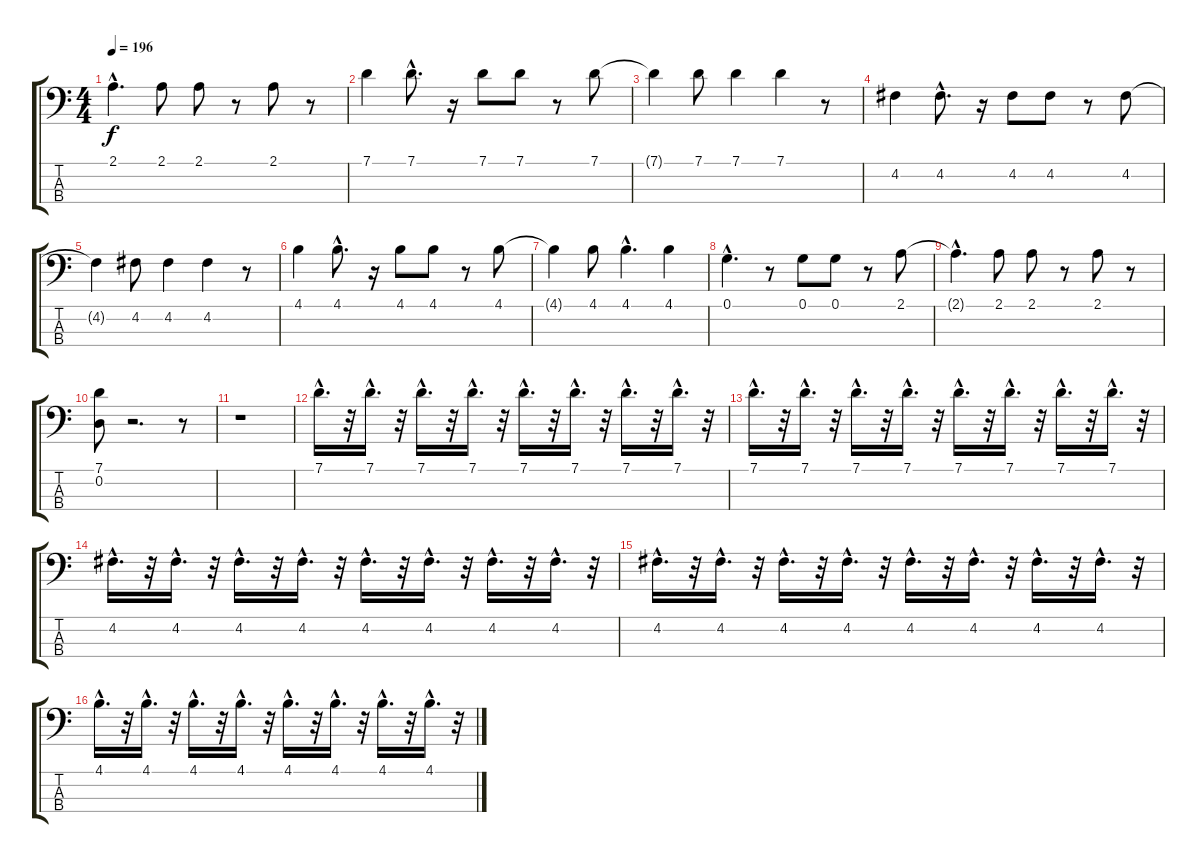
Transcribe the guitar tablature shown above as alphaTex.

\track "" {instrument electricbassfinger}
\staff {score tabs}
\tuning (G2 D2 A1 E1) {hide}
\ts (4 4)
\tempo 196
\clef f4
\ks c
2.1{hac t}.4{d dy f} 2.1.8 2.1.8 r.8 2.1.8 r.8 |
7.1.4 7.1{hac}.8{d} r.16 7.1.8 7.1.8 r.8 7.1.8 |
7.1{t}.4 7.1.8 7.1.4 7.1.4 r.8 |
4.2.4 4.2{hac}.8{d} r.16 4.2.8 4.2.8 r.8 4.2.8 |
4.2{t}.4 4.2.8 4.2.4 4.2.4 r.8 |
4.1.4 4.1{hac}.8{d} r.16 4.1.8 4.1.8 r.8 4.1.8 |
4.1{t}.4 4.1.8 4.1{hac}.4{d} 4.1.4 |
0.1{hac}.4{d} r.8 0.1.8 0.1.8 r.8 2.1.8 |
2.1{hac t}.4{d} 2.1.8 2.1.8 r.8 2.1.8 r.8 |
(7.1 0.2).8 r.2{d} r.8 |
r.1 |
7.1{hac}.16{d} r.32 7.1{hac}.16{d} r.32 7.1{hac}.16{d} r.32 7.1{hac}.16{d} r.32 7.1{hac}.16{d} r.32 7.1{hac}.16{d} r.32 7.1{hac}.16{d} r.32 7.1{hac}.16{d} r.32 |
7.1{hac}.16{d} r.32 7.1{hac}.16{d} r.32 7.1{hac}.16{d} r.32 7.1{hac}.16{d} r.32 7.1{hac}.16{d} r.32 7.1{hac}.16{d} r.32 7.1{hac}.16{d} r.32 7.1{hac}.16{d} r.32 |
4.2{hac}.16{d} r.32 4.2{hac}.16{d} r.32 4.2{hac}.16{d} r.32 4.2{hac}.16{d} r.32 4.2{hac}.16{d} r.32 4.2{hac}.16{d} r.32 4.2{hac}.16{d} r.32 4.2{hac}.16{d} r.32 |
4.2{hac}.16{d} r.32 4.2{hac}.16{d} r.32 4.2{hac}.16{d} r.32 4.2{hac}.16{d} r.32 4.2{hac}.16{d} r.32 4.2{hac}.16{d} r.32 4.2{hac}.16{d} r.32 4.2{hac}.16{d} r.32 |
4.1{hac}.16{d} r.32 4.1{hac}.16{d} r.32 4.1{hac}.16{d} r.32 4.1{hac}.16{d} r.32 4.1{hac}.16{d} r.32 4.1{hac}.16{d} r.32 4.1{hac}.16{d} r.32 4.1{hac}.16{d} r.32
